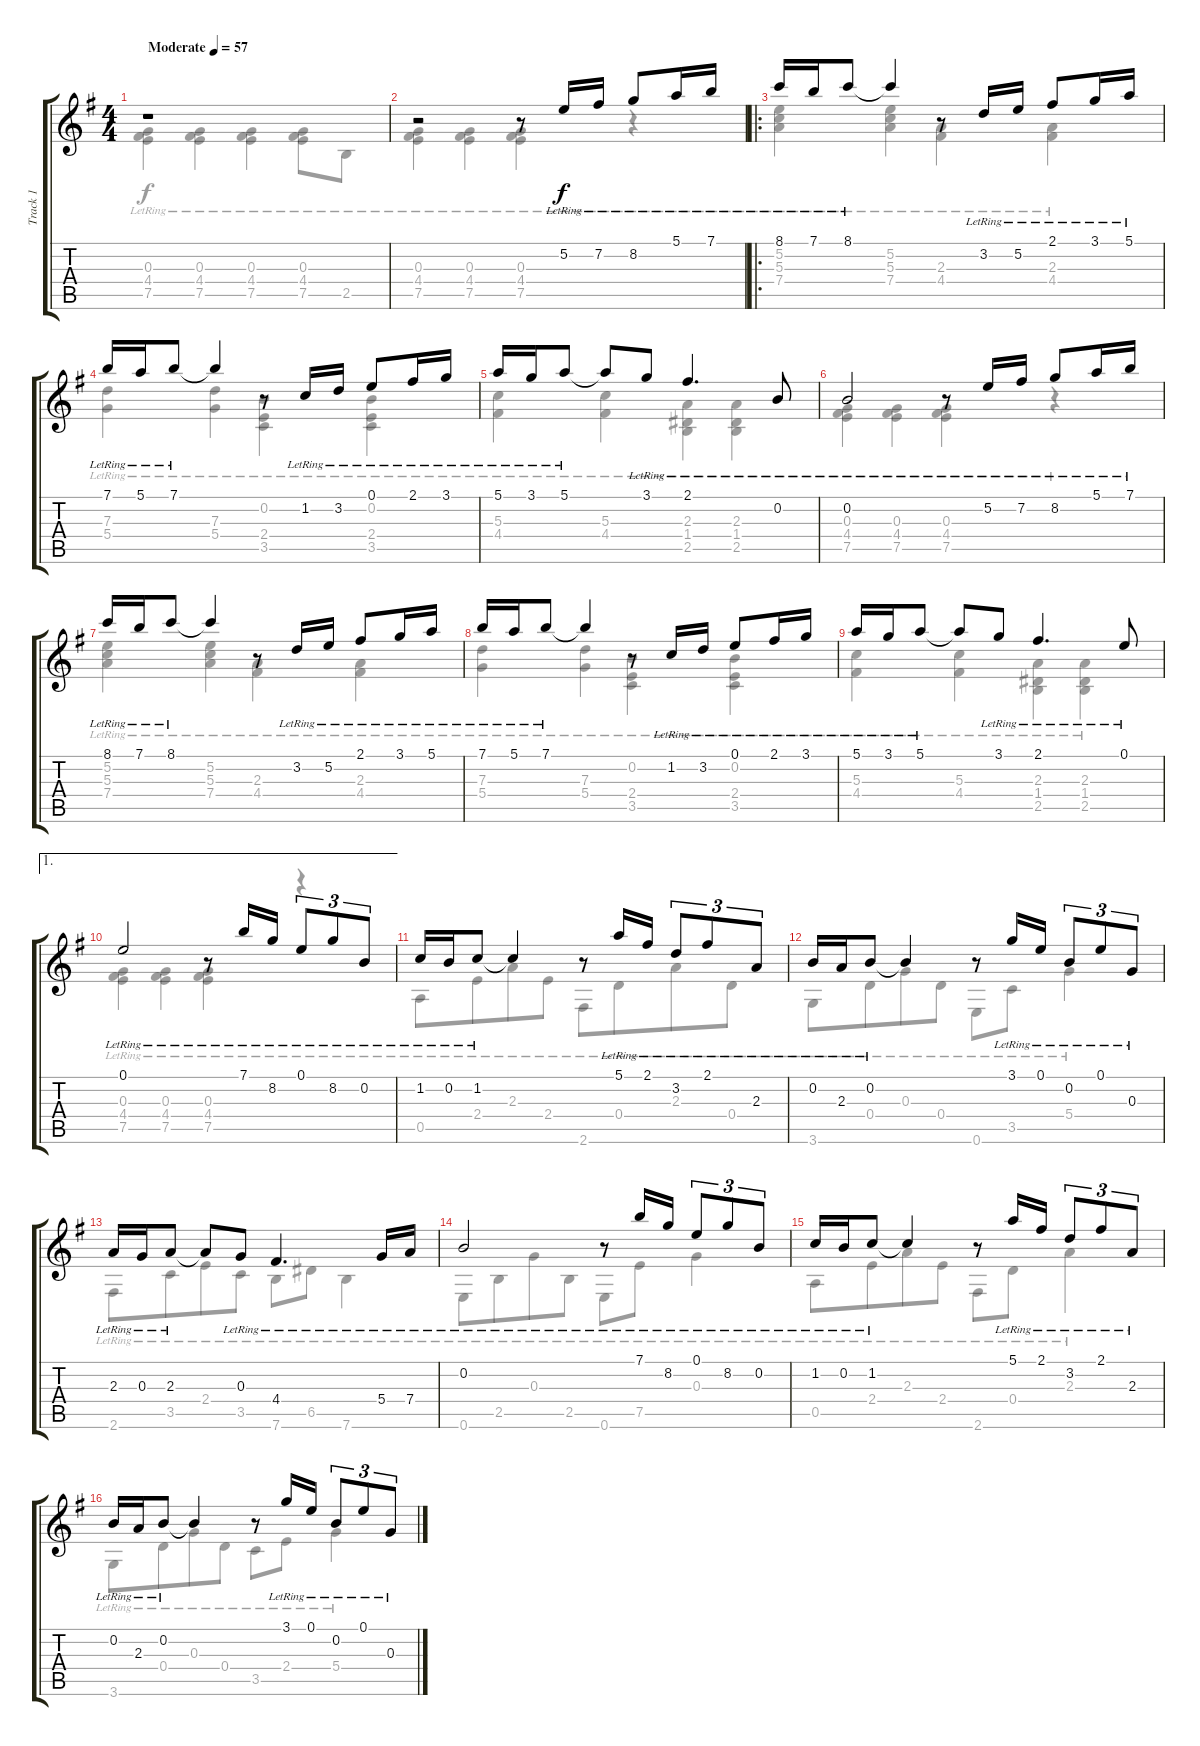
\track ("Track 1" "Track 1") {instrument acousticguitarnylon}
\staff {score tabs}
\tuning (E4 B3 G3 D3 A2 E2) {hide}
\voice
\ts (4 4)
\tempo (57 "Moderate")
\clef g2
\ks g
r.1{dy f instrument acousticguitarnylon} |
r.2 r.8 5.2{lr}.16 7.2{lr}.16 8.2{lr}.8 5.1{lr}.16 7.1{lr}.16 |
\ro
8.1{lr}.16 7.1{lr}.16 8.1{lr}.8 8.1{t}.4 r.8 3.2{lr}.16 5.2{lr}.16 2.1{lr}.8 3.1{lr}.16 5.1{lr}.16 |
7.1{lr}.16 5.1{lr}.16 7.1{lr}.8 7.1{t}.4 r.8 1.2{lr}.16 3.2{lr}.16 0.1{lr}.8 2.1{lr}.16 3.1{lr}.16 |
5.1{lr}.16 3.1{lr}.16 5.1{lr}.8 5.1{t}.8 3.1{lr}.8 2.1{lr}.4{d} 0.2{lr}.8 |
0.2{lr}.2 r.8 5.2{lr}.16 7.2{lr}.16 8.2{lr}.8 5.1{lr}.16 7.1{lr}.16 |
8.1{lr}.16 7.1{lr}.16 8.1{lr}.8 8.1{t}.4 r.8 3.2{lr}.16 5.2{lr}.16 2.1{lr}.8 3.1{lr}.16 5.1{lr}.16 |
7.1{lr}.16 5.1{lr}.16 7.1{lr}.8 7.1{t}.4 r.8 1.2{lr}.16 3.2{lr}.16 0.1{lr}.8 2.1{lr}.16 3.1{lr}.16 |
5.1{lr}.16 3.1{lr}.16 5.1{lr}.8 5.1{t}.8 3.1{lr}.8 2.1{lr}.4{d} 0.1{lr}.8 |
\ae 1
0.1{lr}.2 r.8 7.1{lr}.16 8.2{lr}.16 0.1{lr}.8{tu (3 2)} 8.2{lr}.8{tu (3 2)} 0.2{lr}.8{tu (3 2)} |
1.2{lr}.16 0.2{lr}.16 1.2{lr}.8 1.2{t}.4 r.8 5.1{lr}.16 2.1{lr}.16 3.2{lr}.8{tu (3 2)} 2.1{lr}.8{tu (3 2)} 2.3{lr}.8{tu (3 2)} |
0.2{lr}.16 2.3{lr}.16 0.2{lr}.8 0.2{t}.4 r.8 3.1{lr}.16 0.1{lr}.16 0.2{lr}.8{tu (3 2)} 0.1{lr}.8{tu (3 2)} 0.3{lr}.8{tu (3 2)} |
2.3{lr}.16 0.3{lr}.16 2.3{lr}.8 2.3{t}.8 0.3{lr}.8 4.4{lr}.4{d} 5.4{lr}.16 7.4{lr}.16 |
0.2{lr}.2 r.8 7.1{lr}.16 8.2{lr}.16 0.1{lr}.8{tu (3 2)} 8.2{lr}.8{tu (3 2)} 0.2{lr}.8{tu (3 2)} |
1.2{lr}.16 0.2{lr}.16 1.2{lr}.8 1.2{t}.4 r.8 5.1{lr}.16 2.1{lr}.16 3.2{lr}.8{tu (3 2)} 2.1{lr}.8{tu (3 2)} 2.3{lr}.8{tu (3 2)} |
0.2{lr}.16 2.3{lr}.16 0.2{lr}.8 0.2{t}.4 r.8 3.1{lr}.16 0.1{lr}.16 0.2{lr}.8{tu (3 2)} 0.1{lr}.8{tu (3 2)} 0.3{lr}.8{tu (3 2)}
\voice
\clef g2
\ottava regular
\simile none
\ks g
(0.3{lr} 4.4{lr} 7.5{lr}).4{dy f} (0.3{lr} 4.4{lr} 7.5{lr}).4 (0.3{lr} 4.4{lr} 7.5{lr}).4 (0.3{lr} 4.4{lr} 7.5{lr}).8 2.5{lr}.8 |
(0.3{lr} 4.4{lr} 7.5{lr}).4 (0.3{lr} 4.4{lr} 7.5{lr}).4 (0.3{lr} 4.4{lr} 7.5{lr}).4 r.4 |
(5.2{lr} 5.3{lr} 7.4{lr}).4 (5.2{lr} 5.3{lr} 7.4{lr}).4 (2.3{lr} 4.4{lr}).4 (2.3{lr} 4.4{lr}).4 |
(7.3{lr} 5.4{lr}).4 (7.3{lr} 5.4{lr}).4 (0.2{lr} 2.4{lr} 3.5{lr}).4 (0.2{lr} 2.4{lr} 3.5{lr}).4 |
(5.3{lr} 4.4{lr}).4 (5.3{lr} 4.4{lr}).4 (2.3{lr} 1.4{lr} 2.5{lr}).4 (2.3{lr} 1.4{lr} 2.5{lr}).4 |
(0.3{lr} 4.4{lr} 7.5{lr}).4 (0.3{lr} 4.4{lr} 7.5{lr}).4 (0.3{lr} 4.4{lr} 7.5{lr}).4 r.4 |
(5.2{lr} 5.3{lr} 7.4{lr}).4 (5.2{lr} 5.3{lr} 7.4{lr}).4 (2.3{lr} 4.4{lr}).4 (2.3{lr} 4.4{lr}).4 |
(7.3{lr} 5.4{lr}).4 (7.3{lr} 5.4{lr}).4 (0.2{lr} 2.4{lr} 3.5{lr}).4 (0.2{lr} 2.4{lr} 3.5{lr}).4 |
(5.3{lr} 4.4{lr}).4 (5.3{lr} 4.4{lr}).4 (2.3{lr} 1.4{lr} 2.5{lr}).4 (2.3{lr} 1.4{lr} 2.5{lr}).4 |
(0.3{lr} 4.4{lr} 7.5{lr}).4 (0.3{lr} 4.4{lr} 7.5{lr}).4 (0.3{lr} 4.4{lr} 7.5{lr}).4 r.4 |
0.5{lr}.8 2.4{lr}.8{beam merge} 2.3{lr}.8 2.4{lr}.8 2.6{lr}.8 0.4{lr}.8{beam merge} 2.3{lr}.8 0.4{lr}.8 |
3.6{lr}.8 0.4{lr}.8{beam merge} 0.3{lr}.8 0.4{lr}.8 0.6{lr}.8 3.5{lr}.8 5.4{lr}.4 |
2.6{lr}.8 3.5{lr}.8{beam merge} 2.4{lr}.8 3.5{lr}.8 7.6{lr}.8 6.5{lr}.8 7.6{lr}.4 |
0.6{lr}.8 2.5{lr}.8{beam merge} 0.3{lr}.8 2.5{lr}.8 0.6{lr}.8 7.5{lr}.8 0.3{lr}.4 |
0.5{lr}.8 2.4{lr}.8{beam merge} 2.3{lr}.8 2.4{lr}.8 2.6{lr}.8 0.4{lr}.8{beam merge} 2.3{lr}.4 |
3.6{lr}.8 0.4{lr}.8{beam merge} 0.3{lr}.8 0.4{lr}.8 3.5{lr}.8 2.4{lr}.8 5.4{lr}.4
